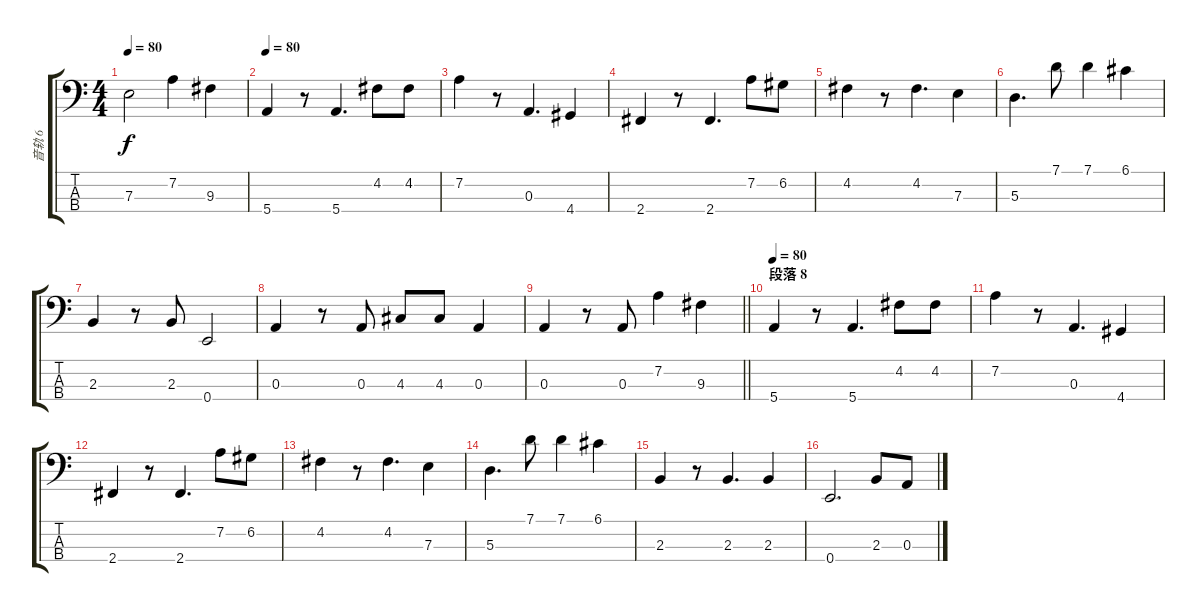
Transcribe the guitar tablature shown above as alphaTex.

\track ("音轨 6" "音轨 6") {instrument electricbassfinger}
\staff {score tabs}
\tuning (G2 D2 A1 E1) {hide}
\ts (4 4)
\tempo 80
\clef f4
\ks c
7.3.2{dy f} 7.2.4 9.3.4 |
\tempo 80
5.4.4 r.8 5.4.4{d} 4.2.8 4.2.8 |
7.2.4 r.8 0.3.4{d} 4.4.4 |
2.4.4 r.8 2.4.4{d} 7.2.8 6.2.8 |
4.2.4 r.8 4.2.4{d} 7.3.4 |
5.3.4{d} 7.1.8 7.1.4 6.1.4 |
2.3.4 r.8 2.3.8 0.4.2 |
0.3.4 r.8 0.3.8 4.3.8 4.3.8 0.3.4 |
\barLineRight lightlight
0.3.4 r.8 0.3.8 7.2.4 9.3.4 |
\section ("" "段落 8")
\tempo 80
5.4.4 r.8 5.4.4{d} 4.2.8 4.2.8 |
7.2.4 r.8 0.3.4{d} 4.4.4 |
2.4.4 r.8 2.4.4{d} 7.2.8 6.2.8 |
4.2.4 r.8 4.2.4{d} 7.3.4 |
5.3.4{d} 7.1.8 7.1.4 6.1.4 |
2.3.4 r.8 2.3.4{d} 2.3.4 |
0.4.2{d} 2.3.8 0.3.8
